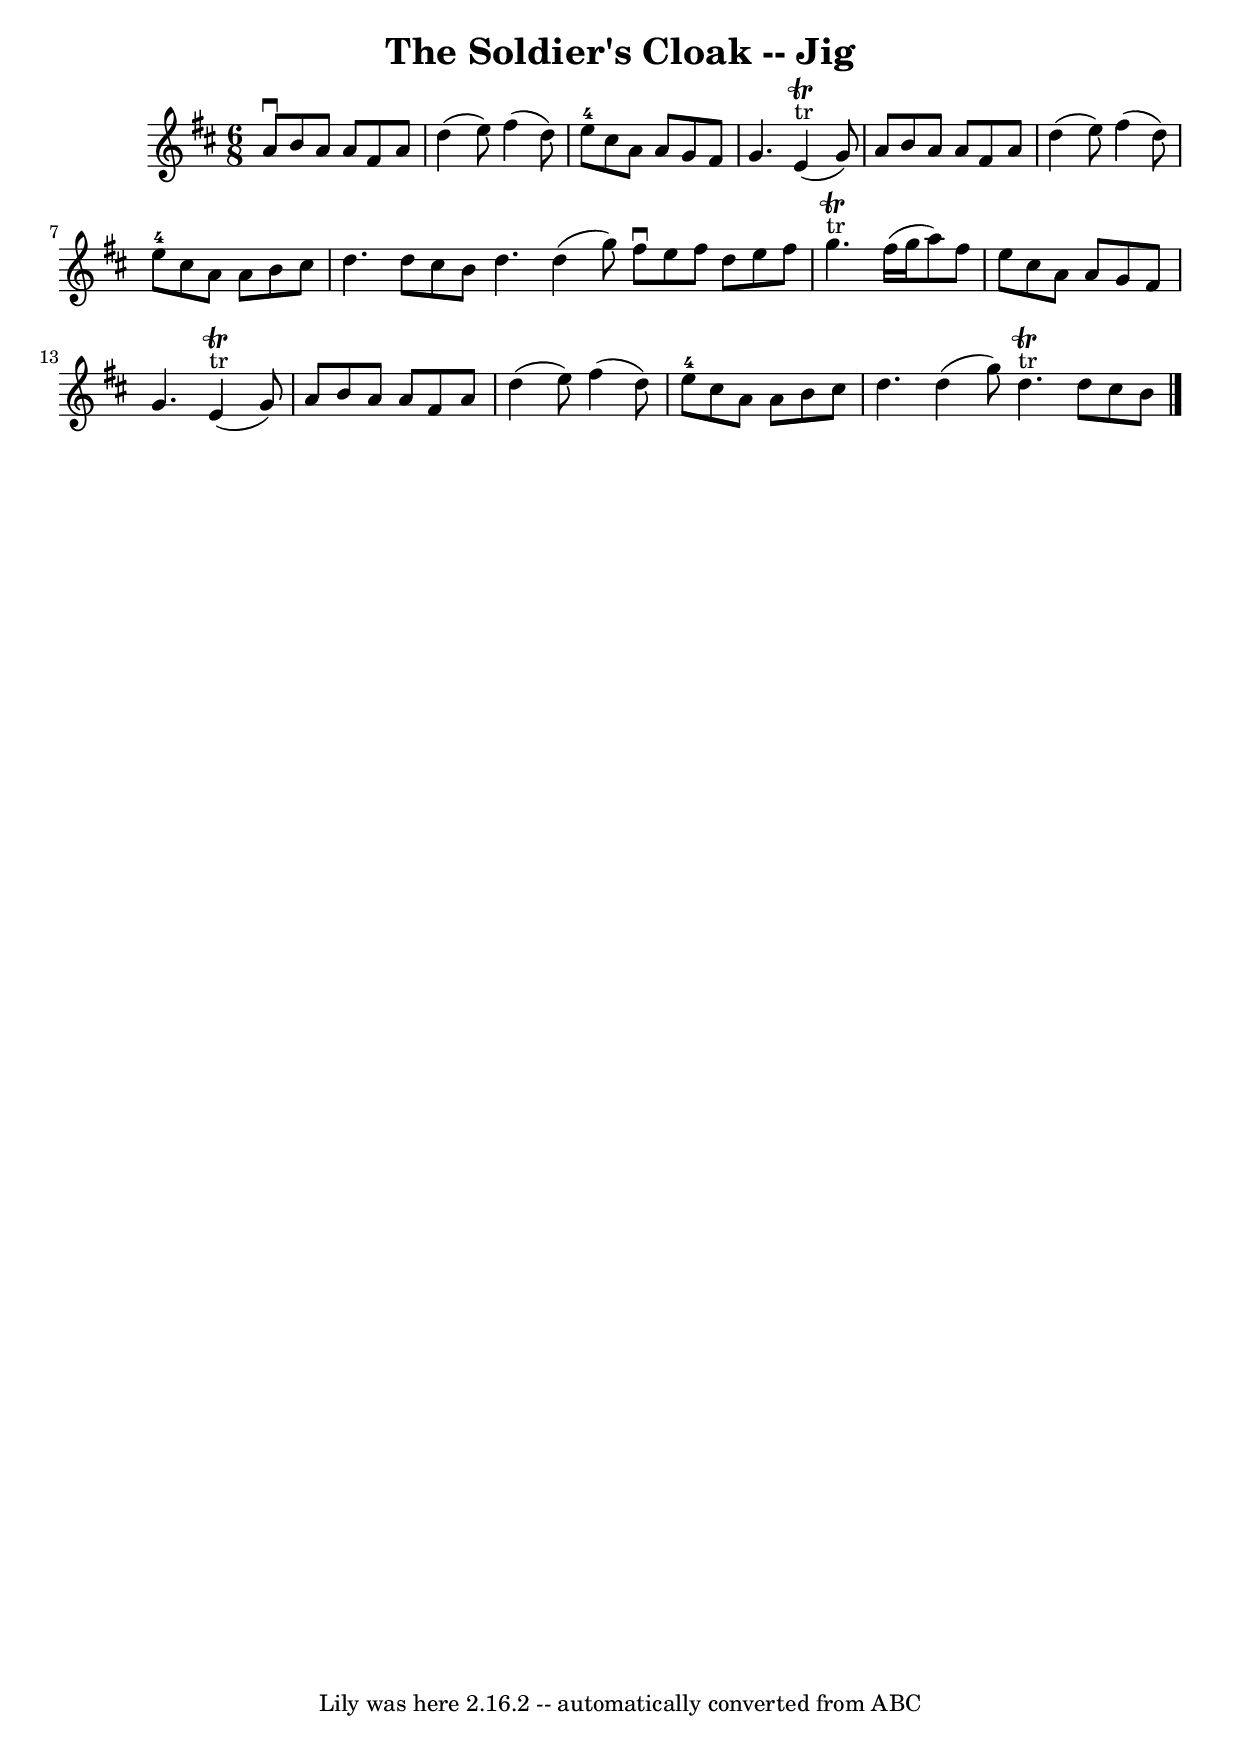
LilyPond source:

\version "2.16.2"
\include "Mammoth.ily"
\header {
  %% book = "Ryan's Mammoth Collection"
 crossRefNumber = "1"
 footnotes = "\\\\87 450"
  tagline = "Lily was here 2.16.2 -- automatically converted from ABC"
  title = "The Soldier's Cloak -- Jig"

}
voicedefault =  {


  \time 6/8 
  \key d \major a'8^\downbow b'8 a'8 a'8 fis'8 a'8      |
 d''4 (e''8) fis''4 (d''8)   |
 e''8-4 cis''8 a'8 a'8 g'8 fis'8     |
 g'4. e'4^"tr"^\trill( g'8)    |
 a'8 b'8 a'8 a'8 fis'8 a'8    |
 d''4 (e''8) fis''4 (d''8)    |
 e''8-4 cis''8 a'8 a'8 b'8 cis''8     |
 d''4. d''8 cis''8 b'8       \bar ":|" d''4. d''4 (g''8)   \bar " |." fis''8^\downbow e''8 fis''8 d''8 e''8 fis''8     |
 g''4.^"tr"^\trill fis''16 (g''16 a''8) fis''8    |
 e''8 cis''8 a'8 a'8 g'8 fis'8     |
 g'4. e'4^"tr"^\trill(g'8)   |
 a'8 b'8 a'8 a'8 fis'8 a'8     |
 d''4 (e''8) fis''4 (d''8)    |
 e''8-4 cis''8 a'8 a'8 b'8 cis''8     |
 d''4. d''4 (g''8)   \bar ":|" d''4.^"tr"^\trill d''8 cis''8 b'8    \bar "|."   

}

\score{
  <<

    \context Staff="default"
    {
      \voicedefault 
      
    }

  >>
  \layout {
    
  }
  \midi {
  }

}
